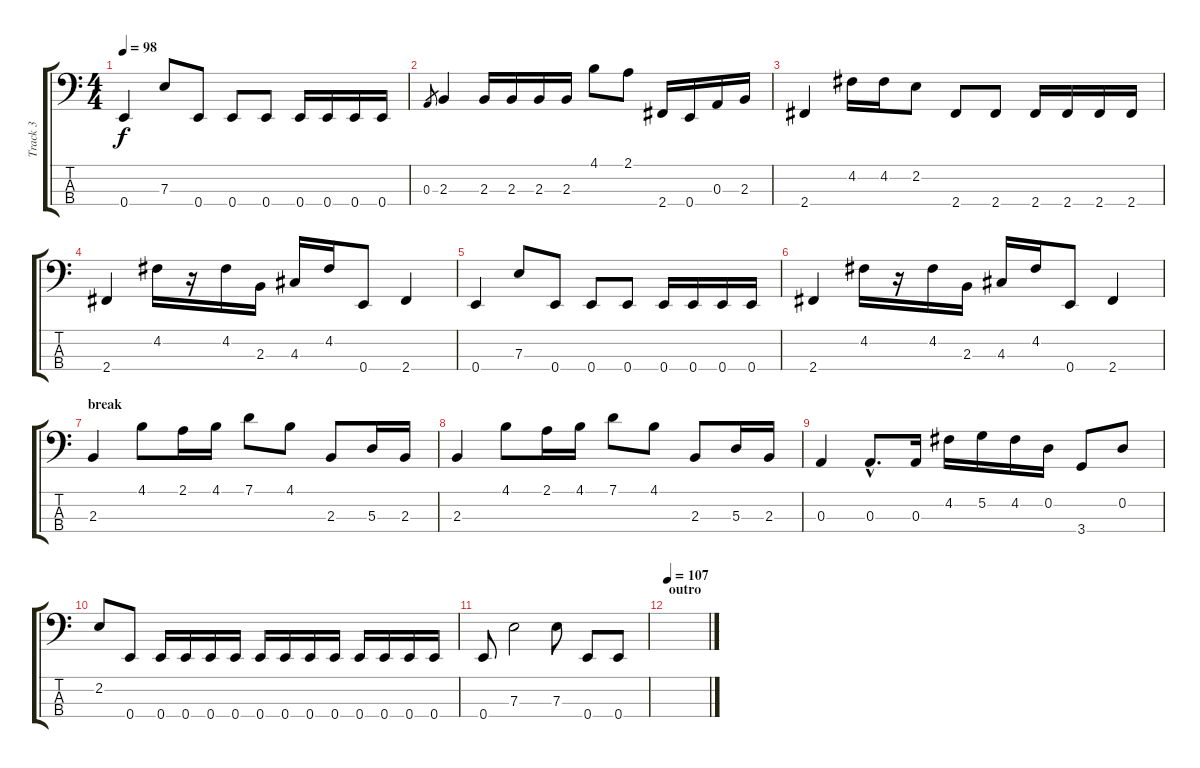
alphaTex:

\track ("Track 3" "Track 3") {instrument electricbassfinger}
\staff {score tabs}
\tuning (G2 D2 A1 E1) {hide}
\ts (4 4)
\tempo 98
\clef f4
\ks c
0.4.4{dy f} 7.3.8 0.4.8 0.4.8 0.4.8 0.4.16 0.4.16 0.4.16 0.4.16 |
0.3.8{gr} 2.3.4 2.3.16 2.3.16 2.3.16 2.3.16 4.1.8 2.1.8 2.4.16 0.4.16 0.3.16 2.3.16 |
2.4.4 4.2.16 4.2.16 2.2.8 2.4.8 2.4.8 2.4.16 2.4.16 2.4.16 2.4.16 |
2.4.4 4.2.16 r.16 4.2.16 2.3.16 4.3.16 4.2.16 0.4.8 2.4.4 |
0.4.4 7.3.8 0.4.8 0.4.8 0.4.8 0.4.16 0.4.16 0.4.16 0.4.16 |
2.4.4 4.2.16 r.16 4.2.16 2.3.16 4.3.16 4.2.16 0.4.8 2.4.4 |
\section ("" "break")
2.3.4 4.1.8 2.1.16 4.1.16 7.1.8 4.1.8 2.3.8 5.3.16 2.3.16 |
2.3.4 4.1.8 2.1.16 4.1.16 7.1.8 4.1.8 2.3.8 5.3.16 2.3.16 |
0.3.4 0.3{hac}.8{d} 0.3.16 4.2.16 5.2.16 4.2.16 0.2.16 3.4.8 0.2.8 |
2.2.8 0.4.8 0.4.16 0.4.16 0.4.16 0.4.16 0.4.16 0.4.16 0.4.16 0.4.16 0.4.16 0.4.16 0.4.16 0.4.16 |
0.4.8 7.3.2 7.3.8 0.4.8 0.4.8 |
\section ("" "outro")
\tempo 107
